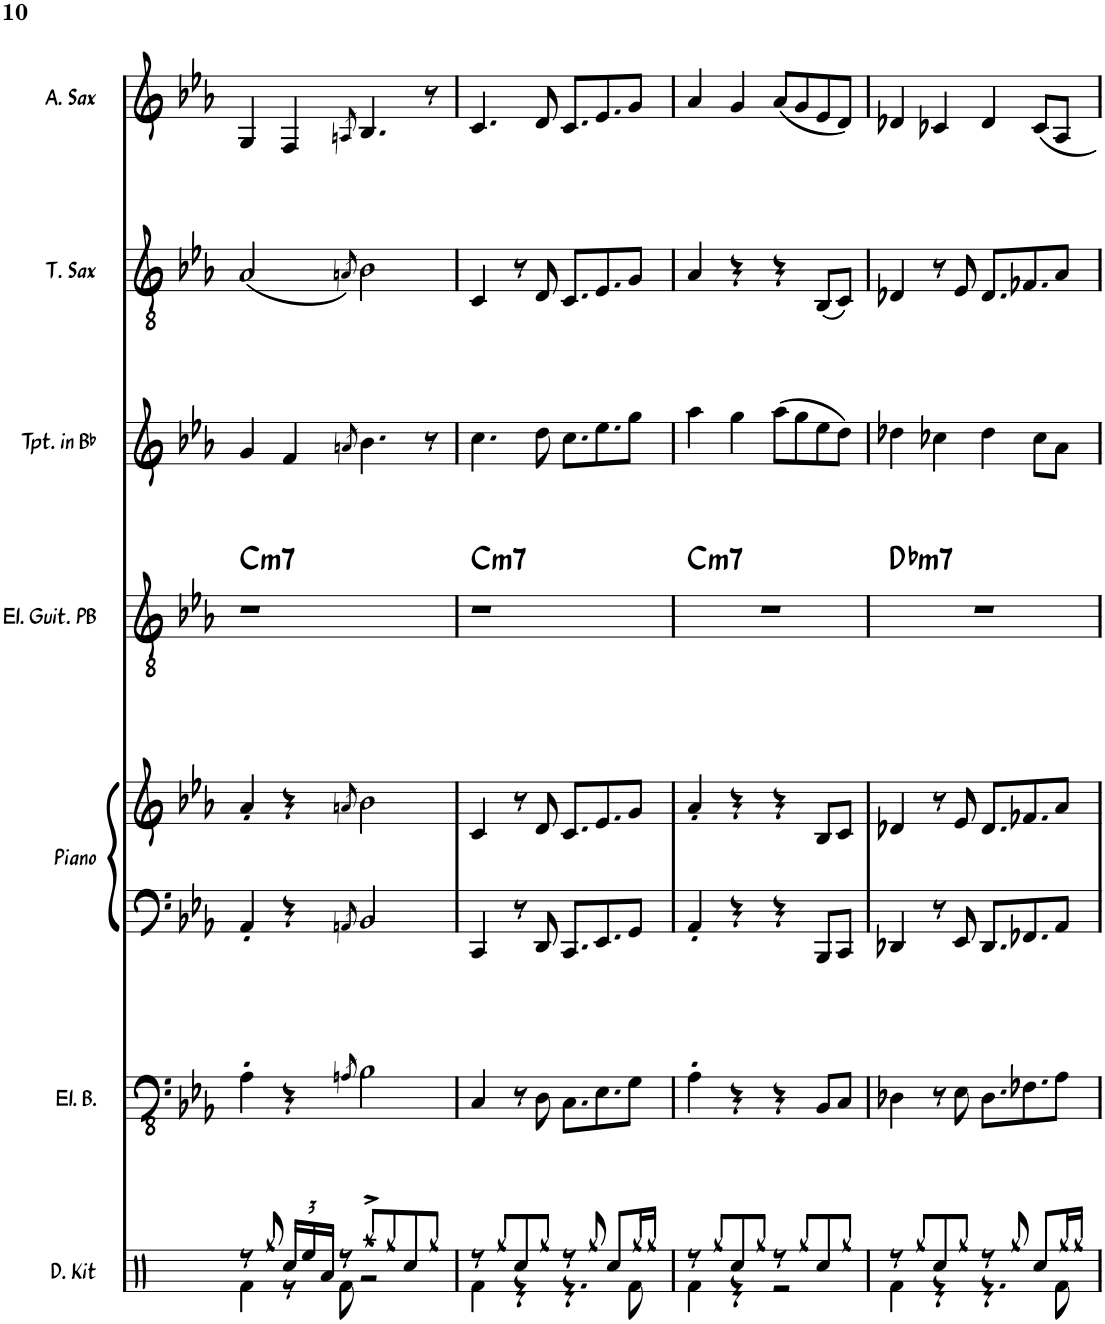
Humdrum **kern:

**kern	**kern	**kern	**kern	**kern	**harte	**kern	**kern	**kern
*part7	*part6	*part5	*part5	*part4	*part4	*part3	*part2	*part1
*staff8	*staff7	*staff6	*staff5	*staff4	*	*staff3	*staff2	*staff1
*I"Drum Kit	*I"Electric Bass	*I"Piano	*	*I"Electric Guitar Playback	*	*I"Trumpet in Bb	*I"Tenor Sax	*I"Alto Sax
*I'D. Kit	*I'El. B.	*I'Piano	*	*I'El. Guit. PB	*	*I'Tpt. in Bb	*I'T. Sax	*I'A. Sax
!!LO:PB:g=z
*clefX	*clefFv4	*clefF4	*clefG2	*clefGv2	*	*clefG2	*clefGv2	*clefG2
*	*	*	*	*	*	*Trd1c2	*Trd8c14	*Trd5c9
*k[]	*k[b-e-a-]	*k[b-e-a-]	*k[b-e-a-]	*k[b-e-a-]	*	*k[b-e-a-]	*k[b-e-a-]	*k[b-e-a-]
*M4/4	*M4/4	*M4/4	*M4/4	*M4/4	*	*M4/4	*M4/4	*M4/4
=36	=36	=36	=36	=36	=36	=36	=36	=36
*^	*	*	*	*	*	*	*	*
!	!	!	!	!	!	!LO:H:kt=m7	!	!	!
8r	4Rf\	4AA-'\	4AA-'/	4a-'/	1r	C:min7	4g/	(2A-/	4G/
8Rgg/	.	.	.	.	.	.	.	.	.
*Xbrackettup	*	*	*	*	*	*	*	*	*
24Rcc/LL	8r	4r	4r	4r	.	.	4f/	.	4F/
24Ree/	.	.	.	.	.	.	.	.	.
24Ra/JJ	.	.	.	.	.	.	.	.	.
8r	8Rf\	.	.	.	.	.	.	.	.
.	.	8qAAn/	8qAAn/	8qan/	.	.	8qan/	8qAn/)	8qAn/
8Raa^/L	2r	2BB-\	2BB-/	2b-\	.	.	4.b-\	2B-\	4.B-/
8Rgg/	.	.	.	.	.	.	.	.	.
8Rcc/	.	.	.	.	.	.	.	.	.
8Rgg/J	.	.	.	.	.	.	8r	.	8r
=37	=37	=37	=37	=37	=37	=37	=37	=37	=37
!	!	!	!	!	!	!LO:H:kt=m7	!	!	!
8r	4Rf\	4CC/	4CC/	4c/	1r	C:min7	4.cc\	4C/	4.c/
8Rgg/L	.	.	.	.	.	.	.	.	.
8Rcc/	4r	8r	8r	8r	.	.	.	8r	.
8Rgg/J	.	8DD\	8DD/	8d/	.	.	8dd\	8D/	8d/
8r	4.r	8.CC\L	8.CC/L	8.c/L	.	.	8.cc\L	8.C/L	8.c/L
8Rgg/	.	.	.	.	.	.	.	.	.
.	.	8.EE-\	8.EE-/	8.e-/	.	.	8.ee-\	8.E-/	8.e-/
8Rcc/L	.	.	.	.	.	.	.	.	.
16Rgg/L	8Rf\	8GG\J	8GG/J	8g/J	.	.	8gg\J	8G/J	8g/J
16Rgg/JJ	.	.	.	.	.	.	.	.	.
=38	=38	=38	=38	=38	=38	=38	=38	=38	=38
!	!	!	!	!	!	!LO:H:kt=m7	!	!	!
8r	4Rf\	4AA-'\	4AA-'/	4a-'/	1r	C:min7	4aa-\	4A-/	4a-/
8Rgg/L	.	.	.	.	.	.	.	.	.
8Rcc/	4r	4r	4r	4r	.	.	4gg\	4r	4g/
8Rgg/J	.	.	.	.	.	.	.	.	.
8r	2r	4r	4r	4r	.	.	(8aa-\L	4r	(8a-/L
8Rgg/L	.	.	.	.	.	.	8gg\	.	8g/
8Rcc/	.	8BBB-/L	8BBB-/L	8B-/L	.	.	8ee-\	(8BB-/L	8e-/
8Rgg/J	.	8CC/J	8CC/J	8c/J	.	.	8dd\J)	8C/J)	8d/J)
=39	=39	=39	=39	=39	=39	=39	=39	=39	=39
!	!	!	!	!	!	!LO:H:kt=m7	!	!	!
8r	4Rf\	4DD-X\	4DD-X/	4d-X/	1r	Db:min7	4dd-X\	4D-X/	4d-X/
8Rgg/L	.	.	.	.	.	.	.	.	.
8Rcc/	4r	8r	8r	8r	.	.	4cc-X\	8r	4c-X/
8Rgg/J	.	8EE-\	8EE-/	8e-/	.	.	.	8E-/	.
8r	4.r	8.DD-\L	8.DD-/L	8.d-/L	.	.	4dd-\	8.D-/L	4d-/
8Rgg/	.	.	.	.	.	.	.	.	.
.	.	8.FF-X\	8.FF-X/	8.f-X/	.	.	.	8.F-X/	.
8Rcc/L	.	.	.	.	.	.	8cc-\L	.	8c-/L
16Rgg/L	8Rf\	8AA-\J	8AA-/J	8a-/J	.	.	8a-\J	8A-/J	8A-/J
16Rgg/JJ	.	.	.	.	.	.	.	.	.
*v	*v	*	*	*	*	*	*	*	*
=	=	=	=	=	=	=	=	=
*-	*-	*-	*-	*-	*-	*-	*-	*-
